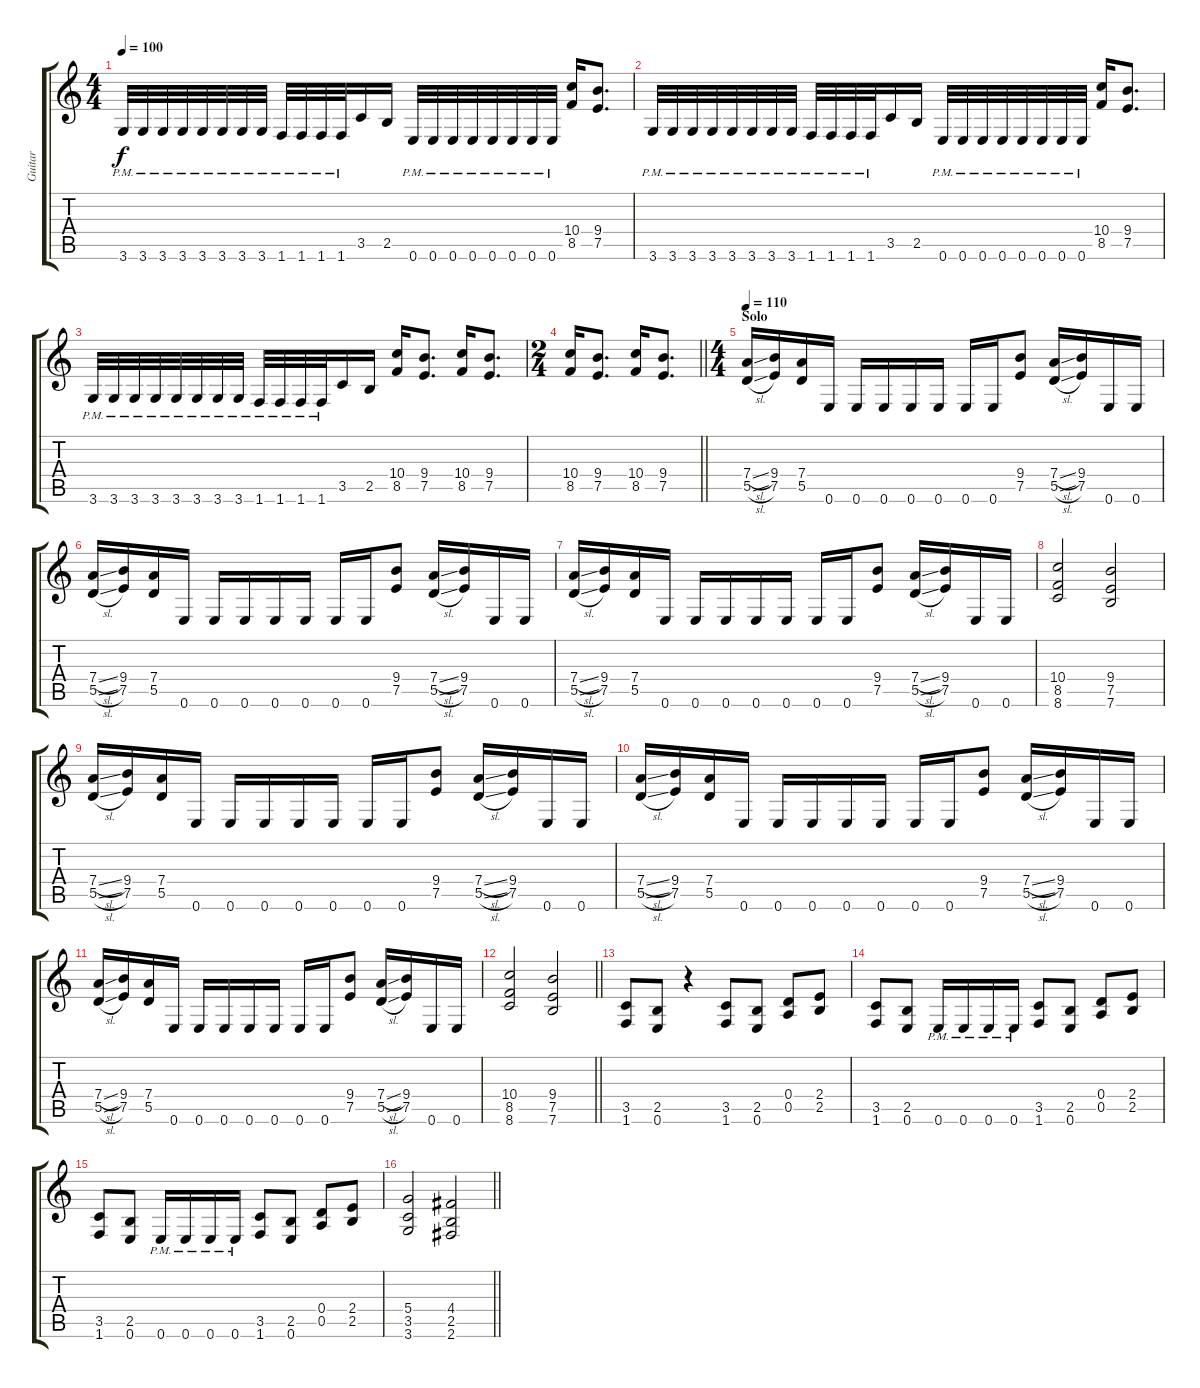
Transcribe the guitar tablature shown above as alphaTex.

\track ("Guitar" "Guitar") {instrument distortionguitar}
\staff {score tabs}
\tuning (E4 B3 G3 D3 A2 E2) {hide}
\ts (4 4)
\tempo 100
\clef g2
\ks c
3.6{pm}.32{dy f} 3.6{pm}.32 3.6{pm}.32 3.6{pm}.32 3.6{pm}.32 3.6{pm}.32 3.6{pm}.32 3.6{pm}.32 1.6{pm}.32 1.6{pm}.32 1.6{pm}.32 1.6{pm}.32 3.5.16 2.5.16 0.6{pm}.32 0.6{pm}.32 0.6{pm}.32 0.6{pm}.32 0.6{pm}.32 0.6{pm}.32 0.6{pm}.32 0.6{pm}.32 (10.4 8.5).16 (9.4 7.5).8{d} |
3.6{pm}.32 3.6{pm}.32 3.6{pm}.32 3.6{pm}.32 3.6{pm}.32 3.6{pm}.32 3.6{pm}.32 3.6{pm}.32 1.6{pm}.32 1.6{pm}.32 1.6{pm}.32 1.6{pm}.32 3.5.16 2.5.16 0.6{pm}.32 0.6{pm}.32 0.6{pm}.32 0.6{pm}.32 0.6{pm}.32 0.6{pm}.32 0.6{pm}.32 0.6{pm}.32 (10.4 8.5).16 (9.4 7.5).8{d} |
3.6{pm}.32 3.6{pm}.32 3.6{pm}.32 3.6{pm}.32 3.6{pm}.32 3.6{pm}.32 3.6{pm}.32 3.6{pm}.32 1.6{pm}.32 1.6{pm}.32 1.6{pm}.32 1.6{pm}.32 3.5.16 2.5.16 (10.4 8.5).16 (9.4 7.5).8{d} (10.4 8.5).16 (9.4 7.5).8{d} |
\ts (2 4)
\barLineRight lightlight
(10.4 8.5).16 (9.4 7.5).8{d} (10.4 8.5).16 (9.4 7.5).8{d} |
\ts (4 4)
\section ("" "Solo")
\tempo 110
(7.4{sl} 5.5{sl}).16 (9.4 7.5).16 (7.4 5.5).16 0.6.16 0.6.16 0.6.16 0.6.16 0.6.16 0.6.16 0.6.16 (9.4 7.5).8 (7.4{sl} 5.5{sl}).16 (9.4 7.5).16 0.6.16 0.6.16 |
(7.4{sl} 5.5{sl}).16 (9.4 7.5).16 (7.4 5.5).16 0.6.16 0.6.16 0.6.16 0.6.16 0.6.16 0.6.16 0.6.16 (9.4 7.5).8 (7.4{sl} 5.5{sl}).16 (9.4 7.5).16 0.6.16 0.6.16 |
(7.4{sl} 5.5{sl}).16 (9.4 7.5).16 (7.4 5.5).16 0.6.16 0.6.16 0.6.16 0.6.16 0.6.16 0.6.16 0.6.16 (9.4 7.5).8 (7.4{sl} 5.5{sl}).16 (9.4 7.5).16 0.6.16 0.6.16 |
(10.4 8.5 8.6).2 (9.4 7.5 7.6).2 |
(7.4{sl} 5.5{sl}).16 (9.4 7.5).16 (7.4 5.5).16 0.6.16 0.6.16 0.6.16 0.6.16 0.6.16 0.6.16 0.6.16 (9.4 7.5).8 (7.4{sl} 5.5{sl}).16 (9.4 7.5).16 0.6.16 0.6.16 |
(7.4{sl} 5.5{sl}).16 (9.4 7.5).16 (7.4 5.5).16 0.6.16 0.6.16 0.6.16 0.6.16 0.6.16 0.6.16 0.6.16 (9.4 7.5).8 (7.4{sl} 5.5{sl}).16 (9.4 7.5).16 0.6.16 0.6.16 |
(7.4{sl} 5.5{sl}).16 (9.4 7.5).16 (7.4 5.5).16 0.6.16 0.6.16 0.6.16 0.6.16 0.6.16 0.6.16 0.6.16 (9.4 7.5).8 (7.4{sl} 5.5{sl}).16 (9.4 7.5).16 0.6.16 0.6.16 |
\barLineRight lightlight
(10.4 8.5 8.6).2 (9.4 7.5 7.6).2 |
(3.5 1.6).8 (2.5 0.6).8 r.4 (3.5 1.6).8 (2.5 0.6).8 (0.4 0.5).8 (2.4 2.5).8 |
(3.5 1.6).8 (2.5 0.6).8 0.6{pm}.16 0.6{pm}.16 0.6{pm}.16 0.6{pm}.16 (3.5 1.6).8 (2.5 0.6).8 (0.4 0.5).8 (2.4 2.5).8 |
(3.5 1.6).8 (2.5 0.6).8 0.6{pm}.16 0.6{pm}.16 0.6{pm}.16 0.6{pm}.16 (3.5 1.6).8 (2.5 0.6).8 (0.4 0.5).8 (2.4 2.5).8 |
\barLineRight lightlight
(5.4 3.5 3.6).2 (4.4 2.5 2.6).2
